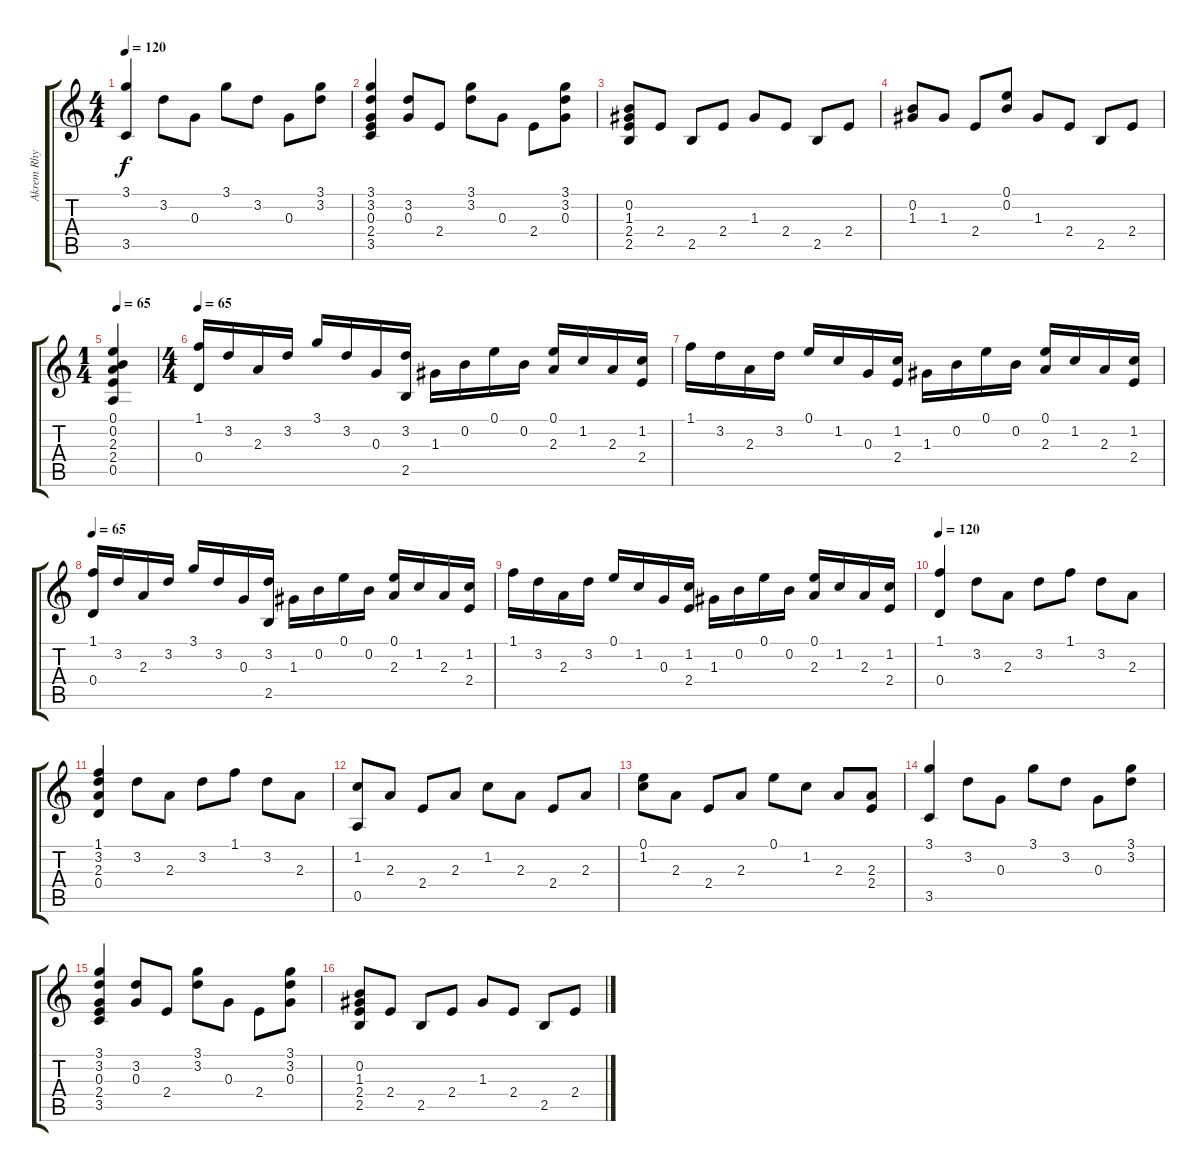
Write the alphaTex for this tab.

\track ("Akrem Rhy" "Akrem Rhy") {instrument acousticguitarsteel}
\staff {score tabs}
\tuning (E4 B3 G3 D3 A2 E2) {hide}
\ts (4 4)
\tempo 120
\clef g2
\ks c
(3.1 3.5).4{dy f} 3.2.8 0.3.8 3.1.8 3.2.8 0.3.8 (3.1 3.2).8 |
(3.1 3.2 0.3 2.4 3.5).4 (3.2 0.3).8 2.4.8 (3.1 3.2).8 0.3.8 2.4.8 (3.1 3.2 0.3).8 |
(0.2 1.3 2.4 2.5).8 2.4.8 2.5.8 2.4.8 1.3.8 2.4.8 2.5.8 2.4.8 |
(0.2 1.3).8 1.3.8 2.4.8 (0.1 0.2).8 1.3.8 2.4.8 2.5.8 2.4.8 |
\ts (1 4)
\tempo 65
(0.1 0.2 2.3 2.4 0.5).4 |
\ts (4 4)
\tempo 65
(1.1 0.4).16 3.2.16 2.3.16 3.2.16 3.1.16 3.2.16 0.3.16 (3.2 2.5).16 1.3.16 0.2.16 0.1.16 0.2.16 (0.1 2.3).16 1.2.16 2.3.16 (1.2 2.4).16 |
1.1.16 3.2.16 2.3.16 3.2.16 0.1.16 1.2.16 0.3.16 (1.2 2.4).16 1.3.16 0.2.16 0.1.16 0.2.16 (0.1 2.3).16 1.2.16 2.3.16 (1.2 2.4).16 |
\tempo 65
(1.1 0.4).16 3.2.16 2.3.16 3.2.16 3.1.16 3.2.16 0.3.16 (3.2 2.5).16 1.3.16 0.2.16 0.1.16 0.2.16 (0.1 2.3).16 1.2.16 2.3.16 (1.2 2.4).16 |
1.1.16 3.2.16 2.3.16 3.2.16 0.1.16 1.2.16 0.3.16 (1.2 2.4).16 1.3.16 0.2.16 0.1.16 0.2.16 (0.1 2.3).16 1.2.16 2.3.16 (1.2 2.4).16 |
\tempo 120
(1.1 0.4).4 3.2.8 2.3.8 3.2.8 1.1.8 3.2.8 2.3.8 |
(1.1 3.2 2.3 0.4).4 3.2.8 2.3.8 3.2.8 1.1.8 3.2.8 2.3.8 |
(1.2 0.5).8 2.3.8 2.4.8 2.3.8 1.2.8 2.3.8 2.4.8 2.3.8 |
(0.1 1.2).8 2.3.8 2.4.8 2.3.8 0.1.8 1.2.8 2.3.8 (2.3 2.4).8 |
(3.1 3.5).4 3.2.8 0.3.8 3.1.8 3.2.8 0.3.8 (3.1 3.2).8 |
(3.1 3.2 0.3 2.4 3.5).4 (3.2 0.3).8 2.4.8 (3.1 3.2).8 0.3.8 2.4.8 (3.1 3.2 0.3).8 |
(0.2 1.3 2.4 2.5).8 2.4.8 2.5.8 2.4.8 1.3.8 2.4.8 2.5.8 2.4.8
